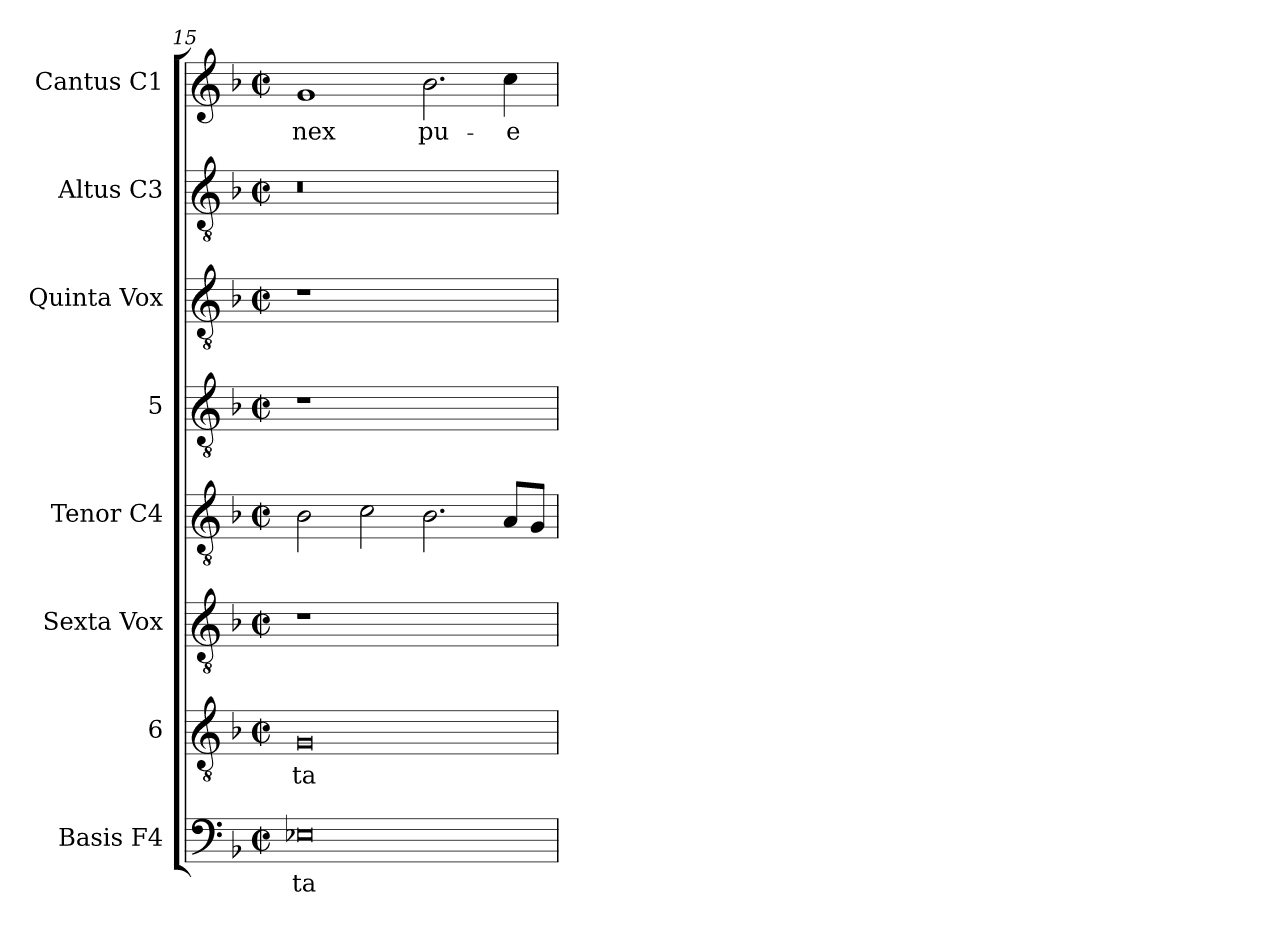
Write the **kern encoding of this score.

**kern	**text	**kern	**text	**kern	**kern	**text	**kern	**kern	**kern	**kern	**text
*part8	*part8	*part7	*part7	*part6	*part5	*part5	*part4	*part3	*part2	*part1	*part1
*staff8	*staff8	*staff7	*staff7	*staff6	*staff5	*staff5	*staff4	*staff3	*staff2	*staff1	*staff1
*I"Basis  F4	*	*I"6	*	*I"Sexta  Vox	*I"Tenor  C4	*	*I"5	*I"Quinta  Vox	*I"Altus  C3	*I"Cantus  C1	*
*I'B	*	*	*	*	*I'T	*	*	*	*I'A	*I'C	*
*clefF4	*	*clefGv2	*	*clefGv2	*clefGv2	*	*clefGv2	*clefGv2	*clefGv2	*clefG2	*
*k[b-]	*	*k[b-]	*	*k[b-]	*k[b-]	*	*k[b-]	*k[b-]	*k[b-]	*k[b-]	*
*F:	*	*F:	*	*F:	*F:	*	*F:	*F:	*F:	*F:	*
*M2/2	*	*M2/2	*	*M2/2	*M2/2	*	*M2/2	*M2/2	*M2/2	*M2/2	*
*met(c|)	*	*met(c|)	*	*met(c|)	*met(c|)	*	*met(c|)	*met(c|)	*met(c|)	*met(c|)	*
=15	=15	=15	=15	=15	=15	=15	=15	=15	=15	=15	=15
!	!LO:LY:b:cj	!	!LO:LY:b:cj	!	!	!LO:LY:b:cj	!	!	!	!	!LO:LY:b:cj
0E-X	-ta-	0G	-ta-	1r	2B-\	--	1r	1r	0r	1g	-nex
!	!	!	!	!	!	!LO:LY:b:cj	!	!	!	!	!
.	.	.	.	.	2c\	--	.	.	.	.	.
!	!	!	!	!	!	!LO:LY:b:cj	!	!	!	!	!LO:LY:b:cj
.	.	.	.	1ryy	2.B-\	--	1ryy	1ryy	.	2.b-\	pu-
!	!	!	!	!	!	!LO:LY:b:cj	!	!	!	!	!LO:LY:b:cj
.	.	.	.	.	8A/L	--	.	.	.	4cc\	-e-
!	!	!	!	!	!	!LO:LY:b:cj	!	!	!	!	!
.	.	.	.	.	8G/J	--	.	.	.	.	.
=	=	=	=	=	=	=	=	=	=	=	=
*-	*-	*-	*-	*-	*-	*-	*-	*-	*-	*-	*-
